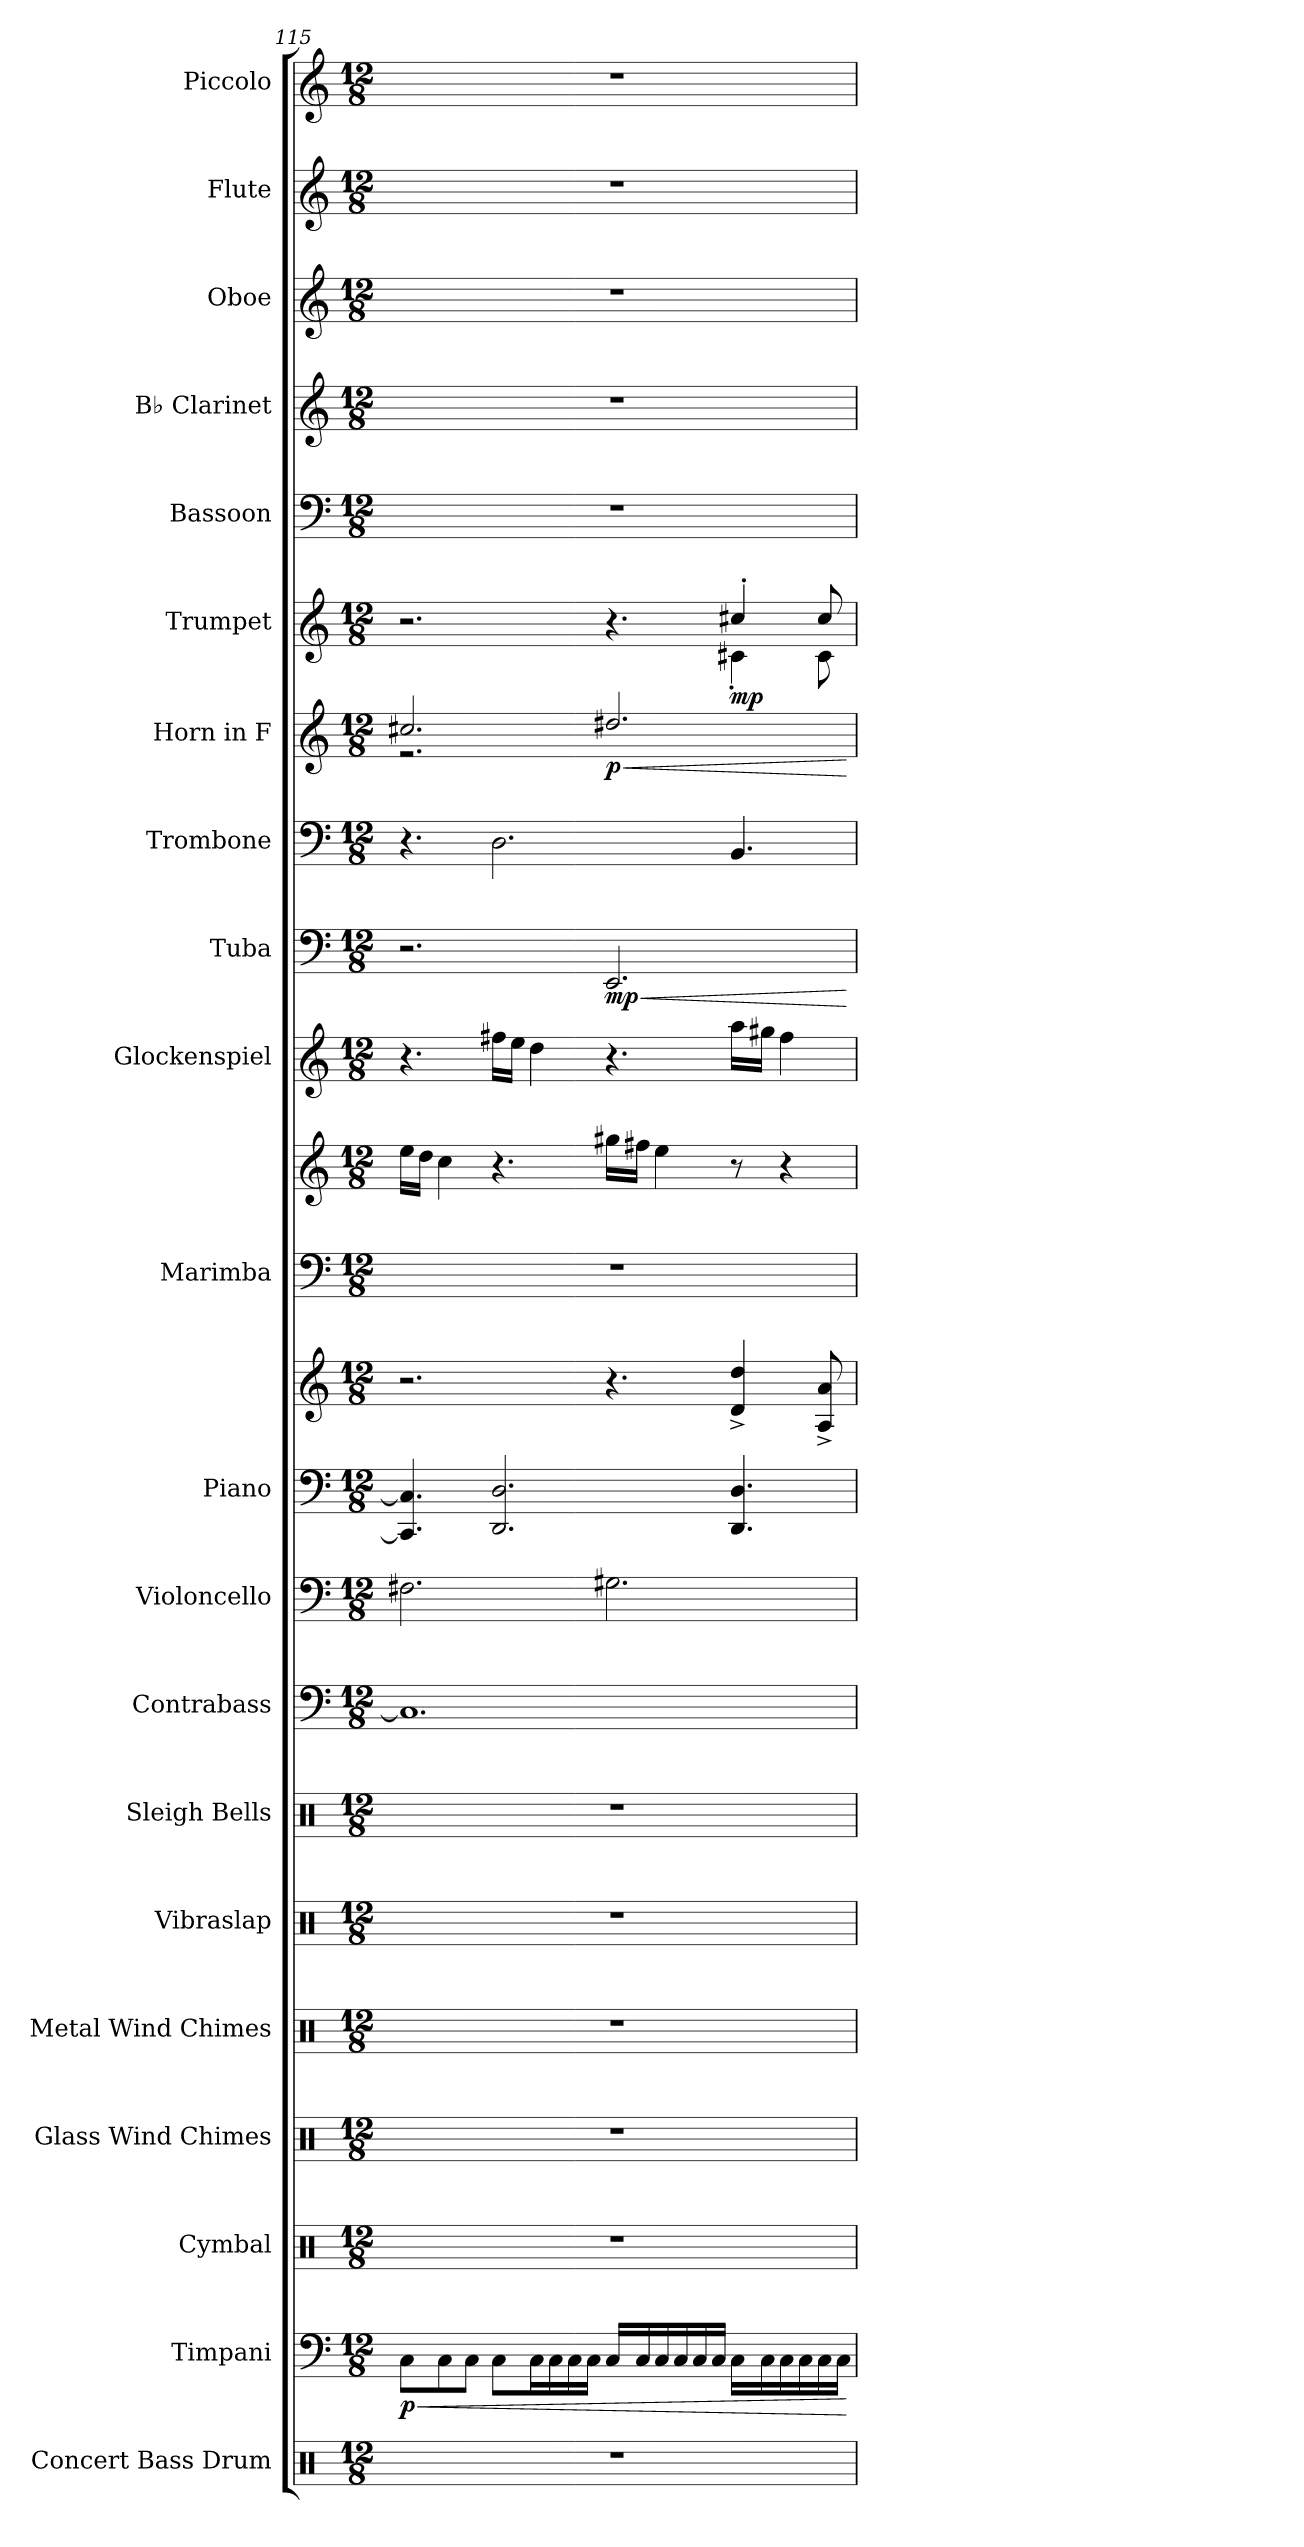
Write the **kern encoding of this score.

**kern	**kern	**dynam	**kern	**kern	**kern	**kern	**kern	**kern	**kern	**kern	**kern	**kern	**kern	**kern	**kern	**dynam	**kern	**kern	**dynam	**kern	**dynam	**kern	**kern	**kern	**kern	**kern
*part21	*part20	*part20	*part19	*part18	*part17	*part16	*part15	*part14	*part13	*part12	*part12	*part11	*part11	*part10	*part9	*part9	*part8	*part7	*part7	*part6	*part6	*part5	*part4	*part3	*part2	*part1
*staff23	*staff22	*staff22	*staff21	*staff20	*staff19	*staff18	*staff17	*staff16	*staff15	*staff14	*staff13	*staff12	*staff11	*staff10	*staff9	*staff9	*staff8	*staff7	*staff7	*staff6	*staff6	*staff5	*staff4	*staff3	*staff2	*staff1
*I"Concert Bass Drum	*I"Timpani	*	*I"Cymbal	*I"Glass Wind Chimes	*I"Metal Wind Chimes	*I"Vibraslap	*I"Sleigh Bells	*I"Contrabass	*I"Violoncello	*I"Piano	*	*I"Marimba	*	*I"Glockenspiel	*I"Tuba	*	*I"Trombone	*I"Horn in F	*	*I"Trumpet	*	*I"Bassoon	*I"B♭ Clarinet	*I"Oboe	*I"Flute	*I"Piccolo
*I'Con. BD	*I'Timp.	*	*I'Cym.	*I'Gl. Wn Ch.	*I'Met. Wn Ch.	*I'Vibslp.	*I'Sle. Be.	*I'Cb.	*I'Vc.	*I'Pno.	*	*I'Mrm.	*	*I'Glock.	*I'Tba.	*	*I'Tbn.	*	*	*I'Tpt.	*	*I'Bsn.	*I'B♭ Cl.	*I'Ob.	*I'Fl.	*I'Picc.
*clefX	*clefF4	*	*clefX	*clefX	*clefX	*clefX	*clefX	*clefF4	*clefF4	*clefF4	*clefG2	*clefF4	*clefG2	*clefG2	*clefF4	*	*clefF4	*clefG2	*	*clefG2	*	*clefF4	*clefG2	*clefG2	*clefG2	*clefG2
*	*	*	*	*	*	*	*	*ITrd7c12	*	*	*	*	*	*ITrd-14c-24	*	*	*	*ITrd4c7	*	*ITrd1c2	*	*	*ITrd1c2	*	*	*ITrd-7c-12
*k[]	*k[]	*	*k[]	*k[]	*k[]	*k[]	*k[]	*k[]	*k[]	*k[]	*k[]	*k[]	*k[]	*k[]	*k[]	*	*k[]	*k[b-]	*	*k[b-e-]	*	*k[]	*k[b-e-]	*k[]	*k[]	*k[]
*M12/8	*M12/8	*	*M12/8	*M12/8	*M12/8	*M12/8	*M12/8	*M12/8	*M12/8	*M12/8	*M12/8	*M12/8	*M12/8	*M12/8	*M12/8	*	*M12/8	*M12/8	*	*M12/8	*	*M12/8	*M12/8	*M12/8	*M12/8	*M12/8
=115	=115	=115	=115	=115	=115	=115	=115	=115	=115	=115	=115	=115	=115	=115	=115	=115	=115	=115	=115	=115	=115	=115	=115	=115	=115	=115
!	!	!LO:HP:b	!	!	!	!	!	!	!	!	!	!	!	!	!	!	!	!	!	!	!	!	!	!	!	!
*	*	*	*	*	*	*	*	*	*	*	*	*	*	*	*	*	*	*^	*	*^	*	*	*	*	*	*
!	!	!LO:DY:n=1:b	!	!	!	!	!	!	!	!	!	!	!	!	!	!	!	!	!	!	!	!	!	!	!	!	!	!
1.r	8C\L	< p	1.r	1.r	1.r	1.r	1.r	1.CC]	2.F#X\	4.CC/] 4.C/]	2.r	1.r	16ee\LL	4.r	2.r	.	4.r	2.f#X/	2.r	.	2.r	8ryy	.	1.r	1.r	1.r	1.r	1.r
.	.	.	.	.	.	.	.	.	.	.	.	.	16dd\JJ	.	.	.	.	.	.	.	.	.	.	.	.	.	.	.
*	*	*	*	*	*	*	*	*	*	*	*	*	*	*	*	*	*	*	*	*	*v	*v	*	*	*	*	*	*
.	8C\	.	.	.	.	.	.	.	.	.	.	.	4cc\	.	.	.	.	.	.	.	.	.	.	.	.	.	.
.	8C\J	.	.	.	.	.	.	.	.	.	.	.	.	.	.	.	.	.	.	.	.	.	.	.	.	.	.
.	8C\L	.	.	.	.	.	.	.	.	2.DD/ 2.D/	.	.	4.r	16ffff#X\LL	.	.	2.D\	.	.	.	.	.	.	.	.	.	.
.	.	.	.	.	.	.	.	.	.	.	.	.	.	16eeee\JJ	.	.	.	.	.	.	.	.	.	.	.	.	.
.	16C\L	.	.	.	.	.	.	.	.	.	.	.	.	4dddd\	.	.	.	.	.	.	.	.	.	.	.	.	.
.	16C\	.	.	.	.	.	.	.	.	.	.	.	.	.	.	.	.	.	.	.	.	.	.	.	.	.	.
.	16C\	.	.	.	.	.	.	.	.	.	.	.	.	.	.	.	.	.	.	.	.	.	.	.	.	.	.
.	16C\JJ	.	.	.	.	.	.	.	.	.	.	.	.	.	.	.	.	.	.	.	.	.	.	.	.	.	.
!	!	!	!	!	!	!	!	!	!	!	!	!	!	!	!	!LO:HP:b	!	!	!	!LO:HP:b	!	!	!	!	!	!	!
!	!	!	!	!	!	!	!	!	!	!	!	!	!	!	!	!LO:DY:n=1:b	!	!	!	!LO:DY:n=1:b	!	!	!	!	!	!	!
.	16C/LL	.	.	.	.	.	.	.	2.G#X\	.	4.r	.	16gg#X\LL	4.r	2.EE/	< mp	.	2.g#X/	2.ryy	< p	4.r	.	.	.	.	.	.
.	16C/	.	.	.	.	.	.	.	.	.	.	.	16ff#X\JJ	.	.	.	.	.	.	.	.	.	.	.	.	.	.
.	16C/	.	.	.	.	.	.	.	.	.	.	.	4ee\	.	.	.	.	.	.	.	.	.	.	.	.	.	.
.	16C/	.	.	.	.	.	.	.	.	.	.	.	.	.	.	.	.	.	.	.	.	.	.	.	.	.	.
.	16C/	.	.	.	.	.	.	.	.	.	.	.	.	.	.	.	.	.	.	.	.	.	.	.	.	.	.
.	16C/JJ	.	.	.	.	.	.	.	.	.	.	.	.	.	.	.	.	.	.	.	.	.	.	.	.	.	.
*	*	*	*	*	*	*	*	*	*	*	*	*	*	*	*	*	*	*	*	*	*^	*	*	*	*	*	*
!	!	!	!	!	!	!	!	!	!	!	!	!	!	!	!	!	!	!	!	!	!	!	!LO:DY:b	!	!	!	!	!
.	16C\LL	.	.	.	.	.	.	.	.	4.DD/ 4.D/	4d/^ 4dd/^	.	8r	16aaaa\LL	.	.	4.BB/	.	.	.	4bn'/	4Bn'\	mp	.	.	.	.	.
.	16C\	.	.	.	.	.	.	.	.	.	.	.	.	16gggg#X\JJ	.	.	.	.	.	.	.	.	.	.	.	.	.	.
.	16C\	.	.	.	.	.	.	.	.	.	.	.	4r	4ffff#\	.	.	.	.	.	.	.	.	.	.	.	.	.	.
.	16C\	.	.	.	.	.	.	.	.	.	.	.	.	.	.	.	.	.	.	.	.	.	.	.	.	.	.	.
.	16C\	.	.	.	.	.	.	.	.	.	8A/^ 8a/^	.	.	.	.	.	.	.	.	.	8b/	8B\	.	.	.	.	.	.
.	16C\JJ	.	.	.	.	.	.	.	.	.	.	.	.	.	.	.	.	.	.	.	.	.	.	.	.	.	.	.
*	*	*	*	*	*	*	*	*	*	*	*	*	*	*	*	*	*	*v	*v	*	*	*	*	*	*	*	*	*
*	*	*	*	*	*	*	*	*	*	*	*	*	*	*	*	*	*	*	*	*v	*v	*	*	*	*	*	*
.	.	[	.	.	.	.	.	.	.	.	.	.	.	.	.	[	.	.	[	.	.	.	.	.	.	.
=	=	=	=	=	=	=	=	=	=	=	=	=	=	=	=	=	=	=	=	=	=	=	=	=	=	=
*-	*-	*-	*-	*-	*-	*-	*-	*-	*-	*-	*-	*-	*-	*-	*-	*-	*-	*-	*-	*-	*-	*-	*-	*-	*-	*-
